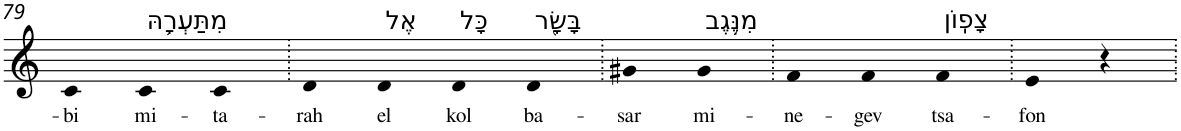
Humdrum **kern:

**kern	**text
*part1	*part1
*staff1	*staff1
*I"Piano	*
*I'Pno	*
!!LO:PB:g=z
*clefG2	*
*k[]	*
=79	=79
!	!LO:LY:b
4c	-bi
!LO:TX:a:t=מִתַּעְרָ֛הּ	!
!	!LO:LY:b
4c	mi-
!	!LO:LY:b
4c	-ta-
=80.	=80.
!	!LO:LY:b
4d	-rah
!LO:TX:a:t=אֶל	!
!	!LO:LY:b
4d	el
!LO:TX:a:t=כָּל	!
!	!LO:LY:b
4d	kol
!LO:TX:a:t=בָּשָׂ֖ר	!
!	!LO:LY:b
4d	ba-
=81.	=81.
!	!LO:LY:b
4g#X	-sar
!LO:TX:a:t=מִנֶּ֥גֶב	!
!	!LO:LY:b
4g#	mi-
=82.	=82.
!	!LO:LY:b
4f	-ne-
!	!LO:LY:b
4f	-gev
!LO:TX:a:t=צָפֽוֹן	!
!	!LO:LY:b
4f	tsa-
=83.	=83.
!	!LO:LY:b
4e	-fon
4r	.
=.	=.
*-	*-
